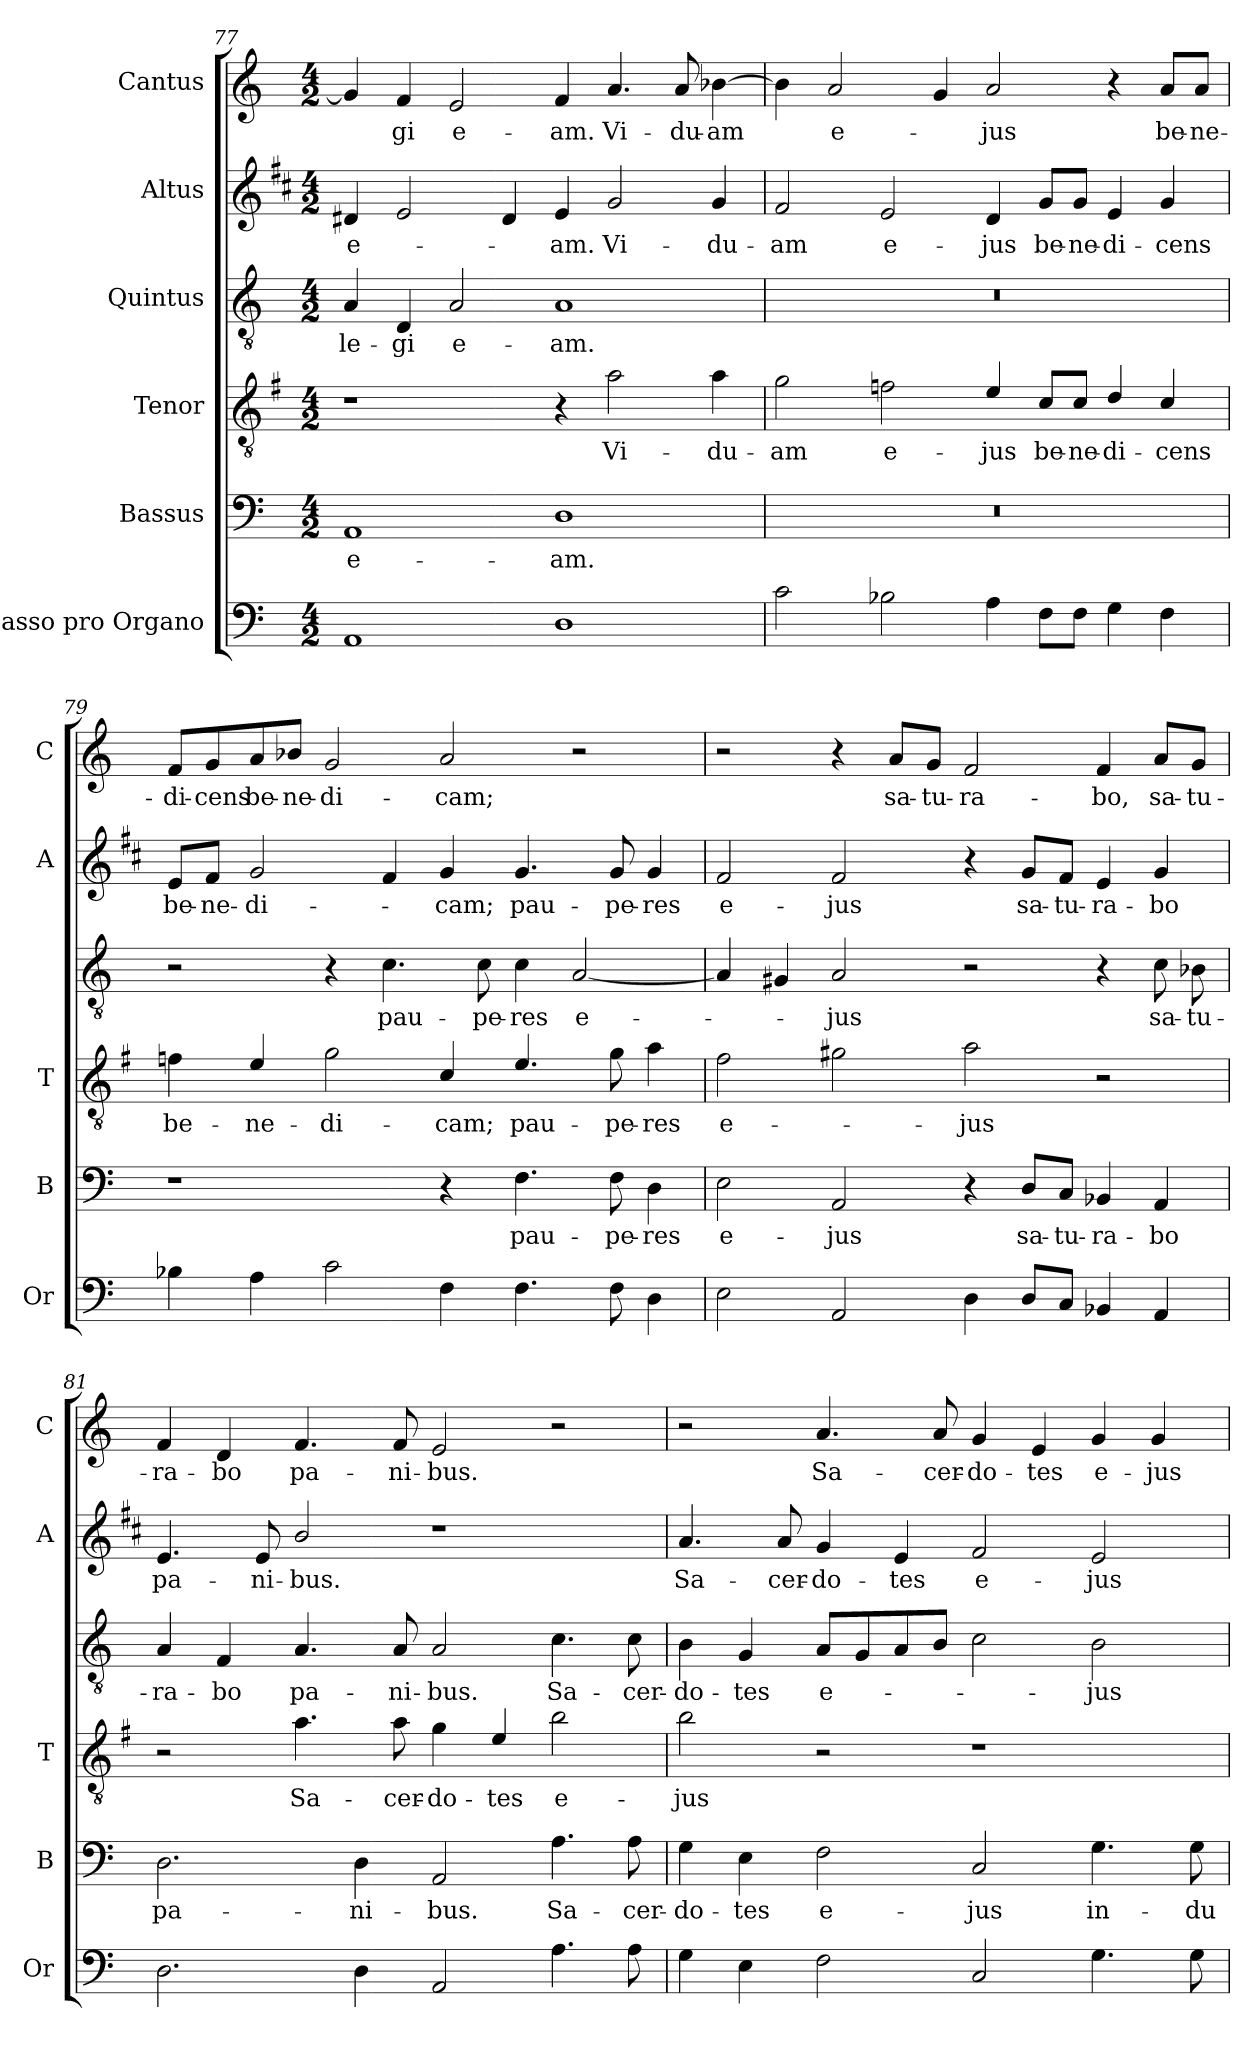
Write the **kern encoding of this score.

**kern	**kern	**text	**kern	**text	**kern	**text	**kern	**text	**kern	**text
*part6	*part5	*part5	*part4	*part4	*part3	*part3	*part2	*part2	*part1	*part1
*staff6	*staff5	*staff5	*staff4	*staff4	*staff3	*staff3	*staff2	*staff2	*staff1	*staff1
*I"Basso pro Organo	*I"Bassus	*	*I"Tenor	*	*I"Quintus	*	*I"Altus	*	*I"Cantus	*
*I'Or	*I'B	*	*I'T	*	*	*	*I'A	*	*I'C	*
!!LO:LB:g=z
*clefF4	*clefF4	*	*clefGv2	*	*clefGv2	*	*clefG2	*	*clefG2	*
*	*	*	*ITrd4c7	*	*	*	*ITrd1c2	*	*	*
*k[]	*k[]	*	*k[]	*	*k[]	*	*k[]	*	*k[]	*
*C:	*C:	*	*C:	*	*C:	*	*C:	*	*C:	*
*M4/2	*M4/2	*	*M4/2	*	*M4/2	*	*M4/2	*	*M4/2	*
=77	=77	=77	=77	=77	=77	=77	=77	=77	=77	=77
!	!	!LO:LY:b	!	!	!	!LO:LY:b	!	!LO:LY:b	!	!
1AA	1AA	e-	1r	.	4A/	-le-	4c#X/	e-	4g/]	.
!	!	!	!	!	!	!LO:LY:b	!	!	!	!LO:LY:b
.	.	.	.	.	4D/	-gi	2d/	.	4f/	-gi
!	!	!	!	!	!	!LO:LY:b	!	!	!	!LO:LY:b
.	.	.	.	.	2A/	e-	.	.	2e/	e-
.	.	.	.	.	.	.	4c#/	.	.	.
!	!	!LO:LY:b	!	!	!	!LO:LY:b	!	!LO:LY:b	!	!LO:LY:b
1D	1D	-am.	4r	.	1A	-am.	4d/	-am.	4f/	-am.
!	!	!	!	!LO:LY:b	!	!	!	!LO:LY:b	!	!LO:LY:b
.	.	.	2d\	Vi-	.	.	2f/	Vi-	4.a/	Vi-
!	!	!	!	!	!	!	!	!	!	!LO:LY:b
.	.	.	.	.	.	.	.	.	8a/	-du-
!	!	!	!	!LO:LY:b	!	!	!	!LO:LY:b	!	!LO:LY:b
.	.	.	4d\	-du-	.	.	4f/	-du-	[4b-X\	-am
=78	=78	=78	=78	=78	=78	=78	=78	=78	=78	=78
!	!	!	!	!LO:LY:b	!	!	!	!LO:LY:b	!	!
2c\	0r	.	2c\	-am	0r	.	2e/	-am	4b-\]	.
!	!	!	!	!	!	!	!	!	!	!LO:LY:b
.	.	.	.	.	.	.	.	.	2a/	e-
!	!	!	!	!LO:LY:b	!	!	!	!LO:LY:b	!	!
2B-X\	.	.	2B-X\	e-	.	.	2d/	e-	.	.
.	.	.	.	.	.	.	.	.	4g/	.
!	!	!	!	!LO:LY:b	!	!	!	!LO:LY:b	!	!LO:LY:b
4A\	.	.	4A/	-jus	.	.	4c/	-jus	2a/	-jus
!	!	!	!	!LO:LY:b	!	!	!	!LO:LY:b	!	!
8F\L	.	.	8F/L	be-	.	.	8f/L	be-	.	.
!	!	!	!	!LO:LY:b	!	!	!	!LO:LY:b	!	!
8F\J	.	.	8F/J	-ne-	.	.	8f/J	-ne-	.	.
!	!	!	!	!LO:LY:b	!	!	!	!LO:LY:b	!	!
4G\	.	.	4G/	-di-	.	.	4d/	-di-	4r	.
!	!	!	!	!LO:LY:b	!	!	!	!LO:LY:b	!	!LO:LY:b
4F\	.	.	4F/	-cens	.	.	4f/	-cens	8a/L	be-
!	!	!	!	!	!	!	!	!	!	!LO:LY:b
.	.	.	.	.	.	.	.	.	8a/J	-ne-
=79	=79	=79	=79	=79	=79	=79	=79	=79	=79	=79
!	!	!	!	!LO:LY:b	!	!	!	!LO:LY:b	!	!LO:LY:b
4B-X\	1r	.	4B-X\	be-	2r	.	8d/L	be-	8f/L	-di-
!	!	!	!	!	!	!	!	!LO:LY:b	!	!LO:LY:b
.	.	.	.	.	.	.	8e/J	-ne-	8g/	-cens
!	!	!	!	!LO:LY:b	!	!	!	!LO:LY:b	!	!LO:LY:b
4A\	.	.	4A/	-ne-	.	.	2f/	-di-	8a/	be-
!	!	!	!	!	!	!	!	!	!	!LO:LY:b
.	.	.	.	.	.	.	.	.	8b-X/J	-ne-
!	!	!	!	!LO:LY:b	!	!	!	!	!	!LO:LY:b
2c\	.	.	2c\	-di-	4r	.	.	.	2g/	-di-
!	!	!	!	!	!	!LO:LY:b	!	!	!	!
.	.	.	.	.	4.c\	pau-	4e/	.	.	.
!	!	!	!	!LO:LY:b	!	!	!	!LO:LY:b	!	!LO:LY:b
4F\	4r	.	4F/	-cam;	.	.	4f/	-cam;	2a/	-cam;
!	!	!	!	!	!	!LO:LY:b	!	!	!	!
.	.	.	.	.	8c\	-pe-	.	.	.	.
!	!	!LO:LY:b	!	!LO:LY:b	!	!LO:LY:b	!	!LO:LY:b	!	!
4.F\	4.F\	pau-	4.A/	pau-	4c\	-res	4.f/	pau-	.	.
!	!	!	!	!	!	!LO:LY:b	!	!	!	!
.	.	.	.	.	[2A/	e-	.	.	2r	.
!	!	!LO:LY:b	!	!LO:LY:b	!	!	!	!LO:LY:b	!	!
8F\	8F\	-pe-	8c\	-pe-	.	.	8f/	-pe-	.	.
!	!	!LO:LY:b	!	!LO:LY:b	!	!	!	!LO:LY:b	!	!
4D\	4D\	-res	4d\	-res	.	.	4f/	-res	.	.
!!LO:LB:g=z
=80	=80	=80	=80	=80	=80	=80	=80	=80	=80	=80
!	!	!LO:LY:b	!	!LO:LY:b	!	!	!	!LO:LY:b	!	!
2E\	2E\	e-	2B\	e-	4A/]	.	2e/	e-	2r	.
.	.	.	.	.	4G#X/	.	.	.	.	.
!	!	!LO:LY:b	!	!	!	!LO:LY:b	!	!LO:LY:b	!	!
2AA/	2AA/	-jus	2c#X\	.	2A/	-jus	2e/	-jus	4r	.
!	!	!	!	!	!	!	!	!	!	!LO:LY:b
.	.	.	.	.	.	.	.	.	8a/L	sa-
!	!	!	!	!	!	!	!	!	!	!LO:LY:b
.	.	.	.	.	.	.	.	.	8g/J	-tu-
!	!	!	!	!LO:LY:b	!	!	!	!	!	!LO:LY:b
4D\	4r	.	2d\	-jus	2r	.	4r	.	2f/	-ra-
!	!	!LO:LY:b	!	!	!	!	!	!LO:LY:b	!	!
8D/L	8D/L	sa-	.	.	.	.	8f/L	sa-	.	.
!	!	!LO:LY:b	!	!	!	!	!	!LO:LY:b	!	!
8C/J	8C/J	-tu-	.	.	.	.	8e/J	-tu-	.	.
!	!	!LO:LY:b	!	!	!	!	!	!LO:LY:b	!	!LO:LY:b
4BB-X/	4BB-X/	-ra-	2r	.	4r	.	4d/	-ra-	4f/	-bo,
!	!	!LO:LY:b	!	!	!	!LO:LY:b	!	!LO:LY:b	!	!LO:LY:b
4AA/	4AA/	-bo	.	.	8c\	sa-	4f/	-bo	8a/L	sa-
!	!	!	!	!	!	!LO:LY:b	!	!	!	!LO:LY:b
.	.	.	.	.	8B-X\	-tu-	.	.	8g/J	-tu-
=81	=81	=81	=81	=81	=81	=81	=81	=81	=81	=81
!	!	!LO:LY:b	!	!	!	!LO:LY:b	!	!LO:LY:b	!	!LO:LY:b
2.D\	2.D\	pa-	2r	.	4A/	-ra-	4.d/	pa-	4f/	-ra-
!	!	!	!	!	!	!LO:LY:b	!	!	!	!LO:LY:b
.	.	.	.	.	4F/	-bo	.	.	4d/	-bo
!	!	!	!	!	!	!	!	!LO:LY:b	!	!
.	.	.	.	.	.	.	8d/	-ni-	.	.
!	!	!	!	!LO:LY:b	!	!LO:LY:b	!	!LO:LY:b	!	!LO:LY:b
.	.	.	4.d\	Sa-	4.A/	pa-	2a/	-bus.	4.f/	pa-
!	!	!LO:LY:b	!	!	!	!	!	!	!	!
4D\	4D\	-ni-	.	.	.	.	.	.	.	.
!	!	!	!	!LO:LY:b	!	!LO:LY:b	!	!	!	!LO:LY:b
.	.	.	8d\	-cer-	8A/	-ni-	.	.	8f/	-ni-
!	!	!LO:LY:b	!	!LO:LY:b	!	!LO:LY:b	!	!	!	!LO:LY:b
2AA/	2AA/	-bus.	4c\	-do-	2A/	-bus.	1r	.	2e/	-bus.
!	!	!	!	!LO:LY:b	!	!	!	!	!	!
.	.	.	4A/	-tes	.	.	.	.	.	.
!	!	!LO:LY:b	!	!LO:LY:b	!	!LO:LY:b	!	!	!	!
4.A\	4.A\	Sa-	2e\	e-	4.c\	Sa-	.	.	2r	.
!	!	!LO:LY:b	!	!	!	!LO:LY:b	!	!	!	!
8A\	8A\	-cer-	.	.	8c\	-cer-	.	.	.	.
=82	=82	=82	=82	=82	=82	=82	=82	=82	=82	=82
!	!	!LO:LY:b	!	!LO:LY:b	!	!LO:LY:b	!	!LO:LY:b	!	!
4G\	4G\	-do-	2e\	-jus	4B\	-do-	4.g/	Sa-	2r	.
!	!	!LO:LY:b	!	!	!	!LO:LY:b	!	!	!	!
4E\	4E\	-tes	.	.	4G/	-tes	.	.	.	.
!	!	!	!	!	!	!	!	!LO:LY:b	!	!
.	.	.	.	.	.	.	8g/	-cer-	.	.
!	!	!LO:LY:b	!	!	!	!LO:LY:b	!	!LO:LY:b	!	!LO:LY:b
2F\	2F\	e-	2r	.	8A/L	e-	4f/	-do-	4.a/	Sa-
.	.	.	.	.	8G/	.	.	.	.	.
!	!	!	!	!	!	!	!	!LO:LY:b	!	!
.	.	.	.	.	8A/	.	4d/	-tes	.	.
!	!	!	!	!	!	!	!	!	!	!LO:LY:b
.	.	.	.	.	8B/J	.	.	.	8a/	-cer-
!	!	!LO:LY:b	!	!	!	!	!	!LO:LY:b	!	!LO:LY:b
2C/	2C/	-jus	1r	.	2c\	.	2e/	e-	4g/	-do-
!	!	!	!	!	!	!	!	!	!	!LO:LY:b
.	.	.	.	.	.	.	.	.	4e/	-tes
!	!	!LO:LY:b	!	!	!	!LO:LY:b	!	!LO:LY:b	!	!LO:LY:b
4.G\	4.G\	in-	.	.	2B\	-jus	2d/	-jus	4g/	e-
!	!	!	!	!	!	!	!	!	!	!LO:LY:b
.	.	.	.	.	.	.	.	.	4g/	-jus
!	!	!LO:LY:b	!	!	!	!	!	!	!	!
8G\	8G\	-du-	.	.	.	.	.	.	.	.
=	=	=	=	=	=	=	=	=	=	=
*-	*-	*-	*-	*-	*-	*-	*-	*-	*-	*-
